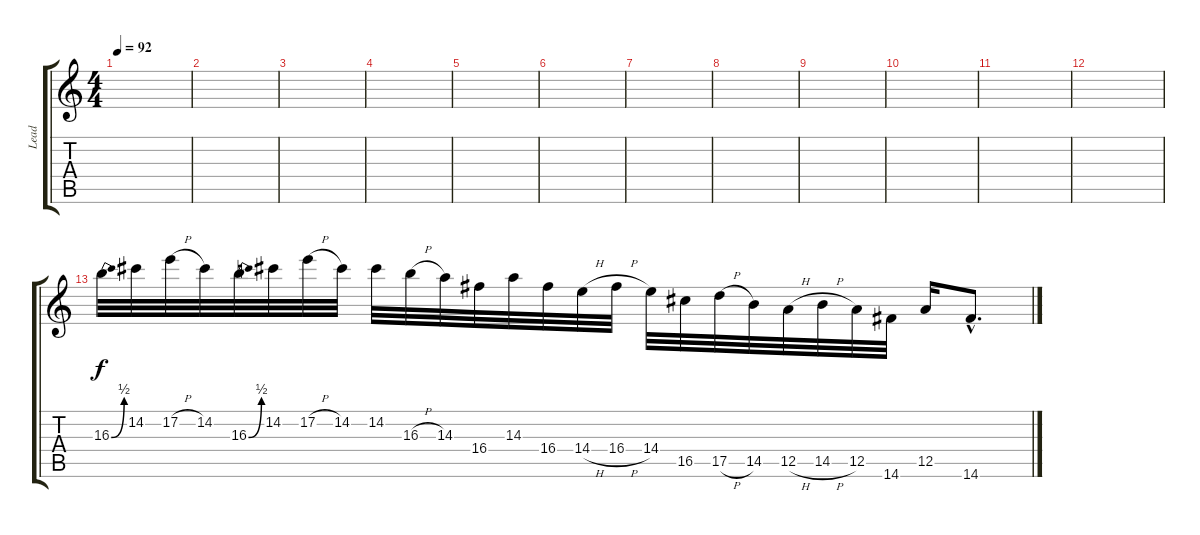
\track ("Lead" "Lead") {instrument overdrivenguitar}
\staff {score tabs}
\tuning (E4 B3 G3 D3 A2 E2) {hide}
\ts (4 4)
\tempo 92
\clef g2
\ks c
|
|
|
|
|
|
|
|
|
|
|
|
16.3{be (bend 0 0 60 2)}.32 14.2.32 17.2{h}.32 14.2.32 16.3{be (bend 0 0 60 2)}.32 14.2.32 17.2{h}.32 14.2.32 14.2.32 16.3{h}.32 14.3.32 16.4.32 14.3.32 16.4.32 14.4{h}.32 16.4{h}.32 14.4.32 16.5.32 17.5{h}.32 14.5.32 12.5{h}.32 14.5{h}.32 12.5.32 14.6.32 12.5.16 14.6{hac}.8{d}
